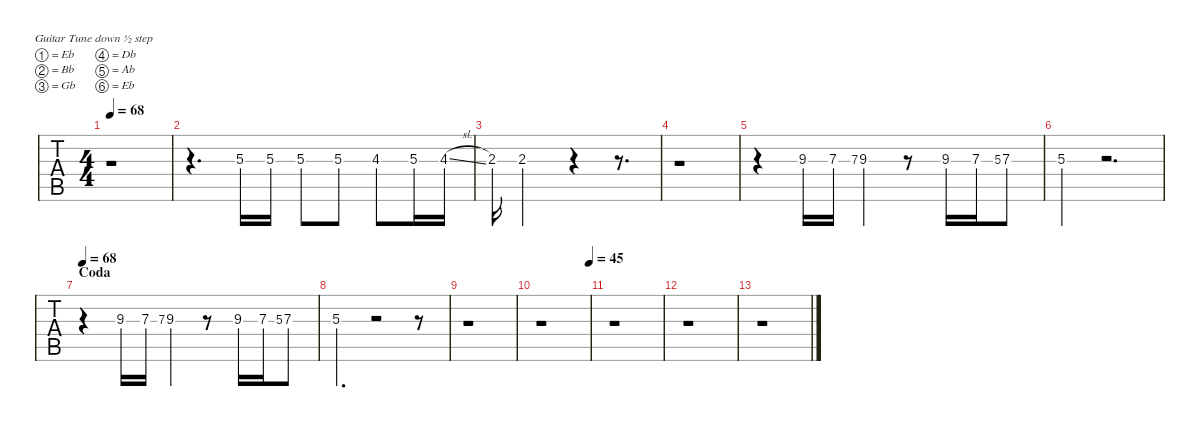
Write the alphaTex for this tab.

\defaultSystemsLayout 4
\hideDynamics
\bracketExtendMode nobrackets
\otherSystemsTrackNameOrientation horizontal
\track ("V. Harmony 3" "   ") {instrument voiceoohs}
\staff {tabs}
\tuning (Eb4 Bb3 Gb3 Db3 Ab2 Eb2)
\ts (4 4)
\tempo 68
\clef g2
\ks c
r.1{dy mf} |
r.4{d} 5.3{acc #}.16 5.3{acc #}.16 5.3{acc #}.8 5.3{acc #}.8 4.3{acc #}.8 5.3.16 4.3{sl acc #}.16 |
2.3{acc #}.16 2.3{acc #}.2 r.4 r.8{d} |
r.1 |
r.4 9.3{acc #}.16 7.3{acc #}.16 7.3{acc #}.8{gr onbeat} 9.3{acc #}.4 r.8 9.3{acc #}.16 7.3{acc #}.16 5.3.8{gr onbeat} 7.3{acc #}.8 |
5.3.4 r.2{d} |
\section ("" "Coda")
\tempo 68
r.4 9.3{acc #}.16 7.3{acc #}.16 7.3{acc #}.8{gr onbeat} 9.3{acc #}.4 r.8 9.3{acc #}.16 7.3{acc #}.16 5.3.8{gr onbeat} 7.3{acc #}.8 |
5.3.4{d} r.2 r.8 |
r.1 |
\tempo (45 1)
r.1 |
r.1 |
r.1 |
r.1
